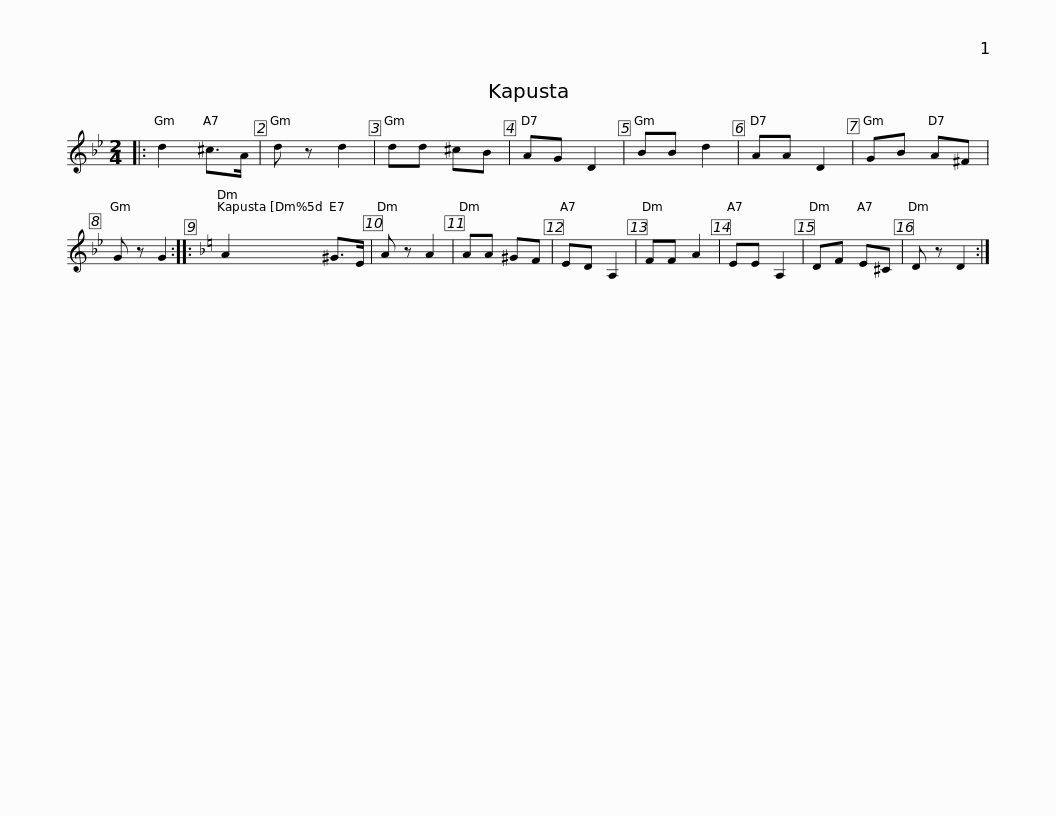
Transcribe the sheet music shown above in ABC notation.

X:1
L:1/8
M:2/4
I:linebreak $
K:Gmin
V:1 treble
V:1
|: d2 ^c>A | d z d2 | dd ^cB | AG D2 | BB d2 | %5
 AA D2 | GB A^F | G z G2 ::[K:Dmin] A2 ^G>E |$ A z A2 | %10
 AA ^GF | ED A,2 | FF A2 | EE A,2 | DF E^C | %15
 D z D2 :| %16
